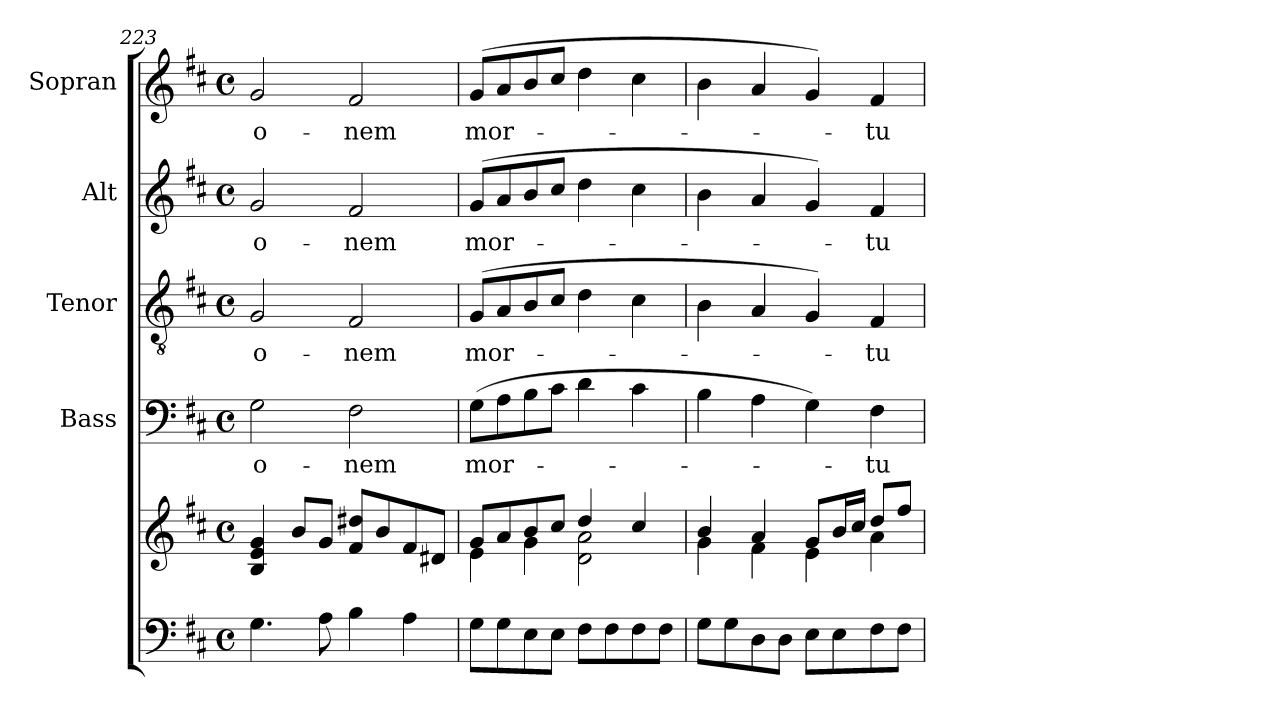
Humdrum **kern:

**kern	**kern	**kern	**text	**kern	**text	**kern	**text	**kern	**text
*part5	*part5	*part4	*part4	*part3	*part3	*part2	*part2	*part1	*part1
*staff6	*staff5	*staff4	*staff4	*staff3	*staff3	*staff2	*staff2	*staff1	*staff1
*	*	*I"Bass	*	*I"Tenor	*	*I"Alt	*	*I"Sopran	*
*	*	*I'B.	*	*I'T.	*	*I'A.	*	*I'S.	*
!!LO:PB:g=z
*clefF4	*clefG2	*clefF4	*	*clefGv2	*	*clefG2	*	*clefG2	*
*k[f#c#]	*k[f#c#]	*k[f#c#]	*	*k[f#c#]	*	*k[f#c#]	*	*k[f#c#]	*
*D:	*D:	*D:	*	*D:	*	*D:	*	*D:	*
*M4/4	*M4/4	*M4/4	*	*M4/4	*	*M4/4	*	*M4/4	*
*met(c)	*met(c)	*met(c)	*	*met(c)	*	*met(c)	*	*met(c)	*
=223	=223	=223	=223	=223	=223	=223	=223	=223	=223
!	!	!	!LO:LY:b	!	!LO:LY:b	!	!LO:LY:b	!	!LO:LY:b
4.G\	4B/ 4e/ 4g/	2G\	-o-	2G/	-o-	2g/	-o-	2g/	-o-
.	8b/L	.	.	.	.	.	.	.	.
8A\	8g/J	.	.	.	.	.	.	.	.
!	!	!	!LO:LY:b	!	!LO:LY:b	!	!LO:LY:b	!	!LO:LY:b
4B\	8f#/ 8dd#X/L	2F#\	-nem	2F#/	-nem	2f#/	-nem	2f#/	-nem
.	8b/	.	.	.	.	.	.	.	.
4A\	8f#/	.	.	.	.	.	.	.	.
.	8d#X/J	.	.	.	.	.	.	.	.
=224	=224	=224	=224	=224	=224	=224	=224	=224	=224
*	*^	*	*	*	*	*	*	*	*
!	!	!	!	!LO:LY:b	!	!LO:LY:b	!	!LO:LY:b	!	!LO:LY:b
8G\L	8g/L	4e\	(>8G\L	mor-	(>8G/L	mor-	(>8g/L	mor-	(>8g/L	mor-
8G\	8a/	.	8A\	.	8A/	.	8a/	.	8a/	.
8E\	8b/	4g\	8B\	.	8B/	.	8b/	.	8b/	.
8E\J	8cc#/J	.	8c#\J	.	8c#/J	.	8cc#/J	.	8cc#/J	.
8F#\L	4dd/	2d\ 2a\	4d\	.	4d\	.	4dd\	.	4dd\	.
8F#\	.	.	.	.	.	.	.	.	.	.
8F#\	4cc#/	.	4c#\	.	4c#\	.	4cc#\	.	4cc#\	.
8F#\J	.	.	.	.	.	.	.	.	.	.
=225	=225	=225	=225	=225	=225	=225	=225	=225	=225	=225
8G\L	4b/	4g\	4B\	.	4B\	.	4b\	.	4b\	.
8G\	.	.	.	.	.	.	.	.	.	.
8D\	4a/	4f#\	4A\	.	4A/	.	4a/	.	4a/	.
8D\J	.	.	.	.	.	.	.	.	.	.
8E\L	8g/L	4e\	4G\)	.	4G/)	.	4g/)	.	4g/)	.
8E\	16b/L	.	.	.	.	.	.	.	.	.
.	16cc#/JJ	.	.	.	.	.	.	.	.	.
!	!	!	!	!LO:LY:b	!	!LO:LY:b	!	!LO:LY:b	!	!LO:LY:b
8F#\	8dd/L	4a\	4F#\	-tu-	4F#/	-tu-	4f#/	-tu-	4f#/	-tu-
8F#\J	8ff#/J	.	.	.	.	.	.	.	.	.
*	*v	*v	*	*	*	*	*	*	*	*
=	=	=	=	=	=	=	=	=	=
*-	*-	*-	*-	*-	*-	*-	*-	*-	*-
